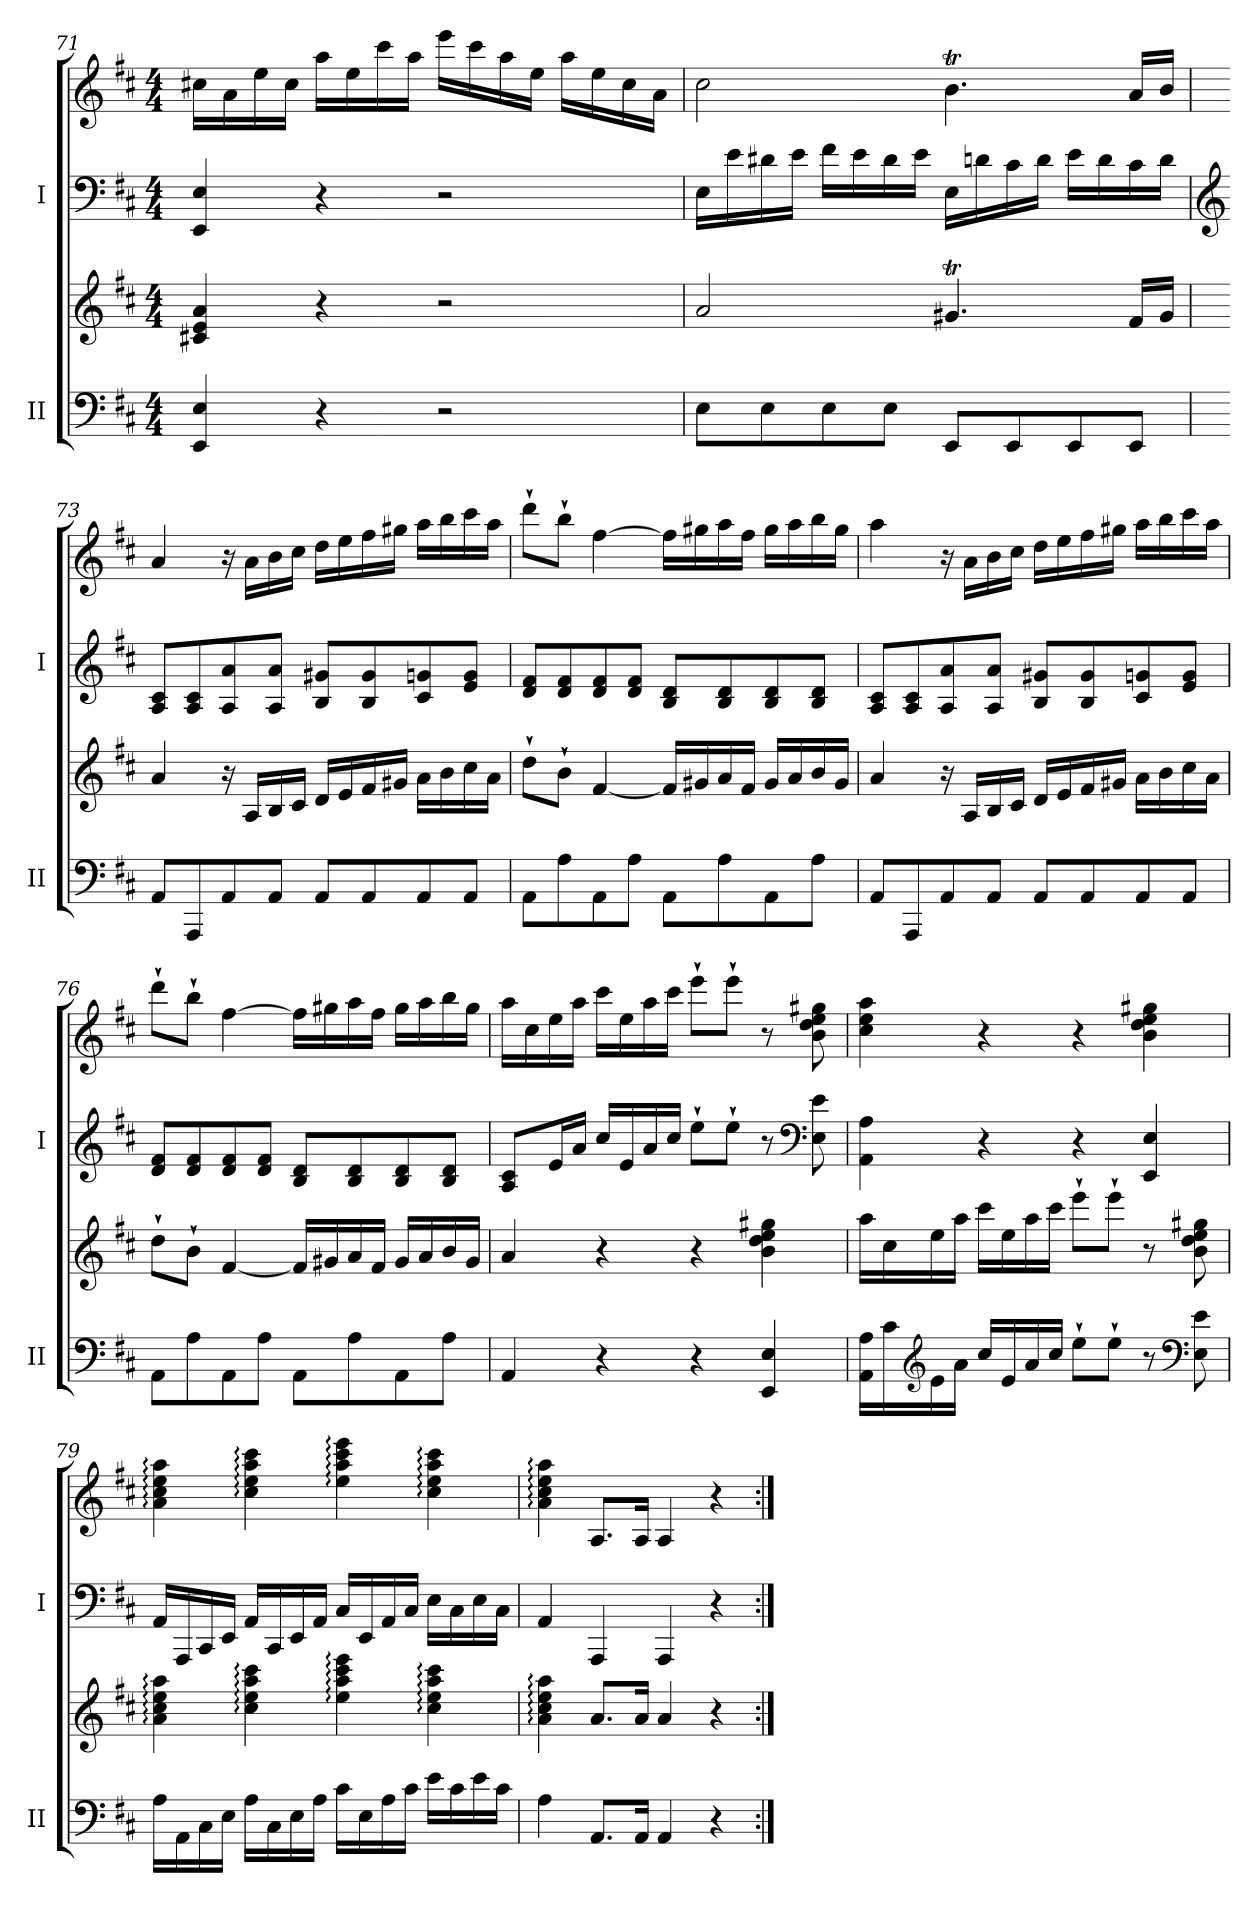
**kern	**kern	**kern	**kern
*part2	*part2	*part1	*part1
*staff4	*staff3	*staff2	*staff1
*I"II	*	*I"I	*
*I'II	*	*I'I	*
!!LO:LB:g=z
*clefF4	*clefG2	*clefF4	*clefG2
*k[f#c#]	*k[f#c#]	*k[f#c#]	*k[f#c#]
*M4/4	*M4/4	*M4/4	*M4/4
=71	=71	=71	=71
4EE/ 4E/	4c#X/ 4e/ 4a/	4EE/ 4E/	16cc#X\LL
.	.	.	16a\
.	.	.	16ee\
.	.	.	16cc#\JJ
4r	4r	4r	16aa\LL
.	.	.	16ee\
.	.	.	16ccc#\
.	.	.	16aa\JJ
2r	2r	2r	16eee\LL
.	.	.	16ccc#\
.	.	.	16aa\
.	.	.	16ee\JJ
.	.	.	16aa\LL
.	.	.	16ee\
.	.	.	16cc#\
.	.	.	16a\JJ
=72	=72	=72	=72
8E\L	2a/	16E\LL	2cc#\
.	.	16e\	.
8E\	.	16d#X\	.
.	.	16e\JJ	.
8E\	.	16f#\LL	.
.	.	16e\	.
8E\J	.	16d#\	.
.	.	16e\JJ	.
8EE/L	4.g#Xt/	16E\LL	4.bT\
.	.	16dn\	.
8EE/	.	16c#\	.
.	.	16d\JJ	.
8EE/	.	16e\LL	.
.	.	16d\	.
8EE/J	16f#/LL	16c#\	16a/LL
.	16g#/JJ	16d\JJ	16b/JJ
!!LO:PB:g=z
=73	=73	=73	=73
*	*	*clefG2	*
8AA/L	4a/	8A/ 8c#/L	4a/
8AAA/	.	8A/ 8c#/	.
8AA/	16r	8A/ 8a/	16r
.	16A/LL	.	16a\LL
8AA/J	16B/	8A/ 8a/J	16b\
.	16c#/JJ	.	16cc#\JJ
8AA/L	16d/LL	8B/ 8g#X/L	16dd\LL
.	16e/	.	16ee\
8AA/	16f#/	8B/ 8g#/	16ff#\
.	16g#X/JJ	.	16gg#X\JJ
8AA/	16a\LL	8c#/ 8gn/	16aa\LL
.	16b\	.	16bb\
8AA/J	16cc#\	8e/ 8g/J	16ccc#\
.	16a\JJ	.	16aa\JJ
=74	=74	=74	=74
8AA\L	8dd`\L	8d/ 8f#/L	8ddd`\L
8A\	8b`\J	8d/ 8f#/	8bb`\J
8AA\	[4f#/	8d/ 8f#/	[4ff#\
8A\J	.	8d/ 8f#/J	.
8AA\L	16f#/LL]	8B/ 8d/L	16ff#\LL]
.	16g#X/	.	16gg#X\
8A\	16a/	8B/ 8d/	16aa\
.	16f#/JJ	.	16ff#\JJ
8AA\	16g#/LL	8B/ 8d/	16gg#\LL
.	16a/	.	16aa\
8A\J	16b/	8B/ 8d/J	16bb\
.	16g#/JJ	.	16gg#\JJ
!!LO:LB:g=z
=75	=75	=75	=75
8AA/L	4a/	8A/ 8c#/L	4aa\
8AAA/	.	8A/ 8c#/	.
8AA/	16r	8A/ 8a/	16r
.	16A/LL	.	16a\LL
8AA/J	16B/	8A/ 8a/J	16b\
.	16c#/JJ	.	16cc#\JJ
8AA/L	16d/LL	8B/ 8g#X/L	16dd\LL
.	16e/	.	16ee\
8AA/	16f#/	8B/ 8g#/	16ff#\
.	16g#X/JJ	.	16gg#X\JJ
8AA/	16a\LL	8c#/ 8gn/	16aa\LL
.	16b\	.	16bb\
8AA/J	16cc#\	8e/ 8g/J	16ccc#\
.	16a\JJ	.	16aa\JJ
=76	=76	=76	=76
8AA\L	8dd`\L	8d/ 8f#/L	8ddd`\L
8A\	8b`\J	8d/ 8f#/	8bb`\J
8AA\	[4f#/	8d/ 8f#/	[4ff#\
8A\J	.	8d/ 8f#/J	.
8AA\L	16f#/LL]	8B/ 8d/L	16ff#\LL]
.	16g#X/	.	16gg#X\
8A\	16a/	8B/ 8d/	16aa\
.	16f#/JJ	.	16ff#\JJ
8AA\	16g#/LL	8B/ 8d/	16gg#\LL
.	16a/	.	16aa\
8A\J	16b/	8B/ 8d/J	16bb\
.	16g#/JJ	.	16gg#\JJ
!!LO:LB:g=z
=77	=77	=77	=77
4AA/	4a/	8A/ 8c#/L	16aa\LL
.	.	.	16cc#\
.	.	16e/L	16ee\
.	.	16a/JJ	16aa\JJ
4r	4r	16cc#/LL	16ccc#\LL
.	.	16e/	16ee\
.	.	16a/	16aa\
.	.	16cc#/JJ	16ccc#\JJ
4r	4r	8ee`\L	8eee`\L
.	.	8ee`\J	8eee`\J
4EE/ 4E/	4b\ 4dd\ 4ee\ 4gg#X\	8r	8r
*	*	*clefF4	*
.	.	8E\ 8e\	8b\ 8dd\ 8ee\ 8gg#X\
=78	=78	=78	=78
16AA\ 16A\LL	16aa\LL	4AA\ 4A\	4cc#\ 4ee\ 4aa\
16c#\	16cc#\	.	.
*clefG2	*	*	*
16e\	16ee\	.	.
16a\JJ	16aa\JJ	.	.
16cc#/LL	16ccc#\LL	4r	4r
16e/	16ee\	.	.
16a/	16aa\	.	.
16cc#/JJ	16ccc#\JJ	.	.
8ee`\L	8eee`\L	4r	4r
8ee`\J	8eee`\J	.	.
8r	8r	4EE/ 4E/	4b\ 4dd\ 4ee\ 4gg#X\
*clefF4	*	*	*
8E\ 8e\	8b\ 8dd\ 8ee\ 8gg#X\	.	.
!!LO:PB:g=z
=79	=79	=79	=79
16A\LL	4a\: 4cc#\: 4ee\: 4aa\:	16AA/LL	4a\: 4cc#\: 4ee\: 4aa\:
16AA\	.	16AAA/	.
16C#\	.	16CC#/	.
16E\JJ	.	16EE/JJ	.
16A\LL	4cc#\: 4ee\: 4aa\: 4ccc#\:	16AA/LL	4cc#\: 4ee\: 4aa\: 4ccc#\:
16C#\	.	16CC#/	.
16E\	.	16EE/	.
16A\JJ	.	16AA/JJ	.
16c#\LL	4ee\: 4aa\: 4ccc#\: 4eee\:	16C#/LL	4ee\: 4aa\: 4ccc#\: 4eee\:
16E\	.	16EE/	.
16A\	.	16AA/	.
16c#\JJ	.	16C#/JJ	.
16e\LL	4cc#\: 4ee\: 4aa\: 4ccc#\:	16E\LL	4cc#\: 4ee\: 4aa\: 4ccc#\:
16c#\	.	16C#\	.
16e\	.	16E\	.
16c#\JJ	.	16C#\JJ	.
=80	=80	=80	=80
4A\	4a\: 4cc#\: 4ee\: 4aa\:	4AA/	4a\: 4cc#\: 4ee\: 4aa\:
8.AA/L	8.a/L	4AAA/	8.A/L
16AA/Jk	16a/Jk	.	16A/Jk
4AA/	4a/	4AAA/	4A/
4r	4r	4r	4r
=:|!	=:|!	=:|!	=:|!
*-	*-	*-	*-
